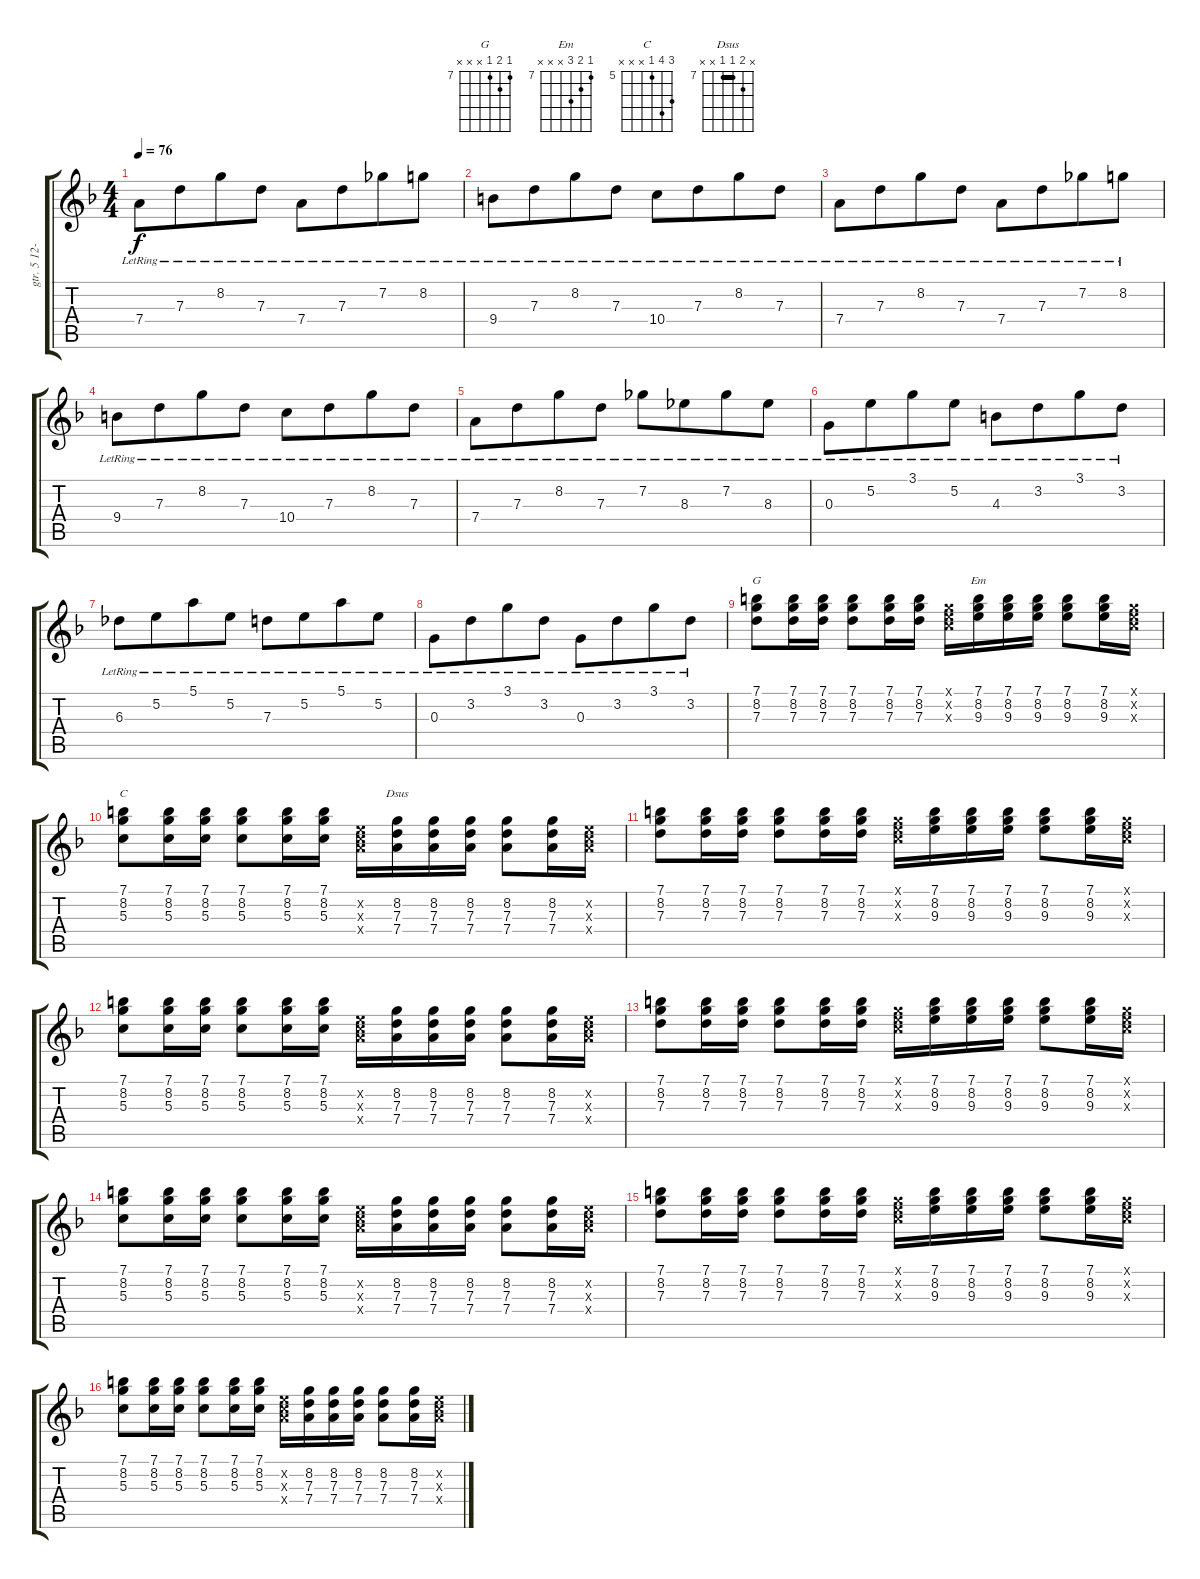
\track ("gtr. 5 12-String" "gtr. 5 12-") {instrument overdrivenguitar}
\staff {score tabs}
\tuning (E4 B3 G3 D3 A2 E2) {hide}
\chord ("G" 7 8 7 x x x) {firstfret 7}
\chord ("Em" 7 8 9 x x x) {firstfret 7}
\chord ("C" 7 8 5 x x x) {firstfret 5}
\chord ("Dsus" x 8 7 7 x x) {firstfret 7 barre 7}
\ts (4 4)
\tempo 76
\clef g2
\ks f
7.4{lr}.8{dy f} 7.3{lr}.8{beam merge} 8.2{lr}.8 7.3{lr}.8 7.4{lr}.8 7.3{lr}.8{beam merge} 7.2{lr}.8 8.2{lr}.8 |
9.4{lr}.8 7.3{lr}.8{beam merge} 8.2{lr}.8 7.3{lr}.8 10.4{lr}.8 7.3{lr}.8{beam merge} 8.2{lr}.8 7.3{lr}.8 |
7.4{lr}.8 7.3{lr}.8{beam merge} 8.2{lr}.8 7.3{lr}.8 7.4{lr}.8 7.3{lr}.8{beam merge} 7.2{lr}.8 8.2{lr}.8 |
9.4{lr}.8 7.3{lr}.8{beam merge} 8.2{lr}.8 7.3{lr}.8 10.4{lr}.8 7.3{lr}.8{beam merge} 8.2{lr}.8 7.3{lr}.8 |
7.4{lr}.8 7.3{lr}.8{beam merge} 8.2{lr}.8 7.3{lr}.8 7.2{lr}.8 8.3{lr}.8{beam merge} 7.2{lr}.8 8.3{lr}.8 |
0.3{lr}.8 5.2{lr}.8{beam merge} 3.1{lr}.8 5.2{lr}.8 4.3{lr}.8 3.2{lr}.8{beam merge} 3.1{lr}.8 3.2{lr}.8 |
6.3{lr}.8 5.2{lr}.8{beam merge} 5.1{lr}.8 5.2{lr}.8 7.3{lr}.8 5.2{lr}.8{beam merge} 5.1{lr}.8 5.2{lr}.8 |
0.3{lr}.8 3.2{lr}.8{beam merge} 3.1{lr}.8 3.2{lr}.8 0.3{lr}.8 3.2{lr}.8{beam merge} 3.1{lr}.8 3.2{lr}.8 |
(7.1 8.2 7.3).8{ch "G"} (7.1 8.2 7.3).16 (7.1 8.2 7.3).16 (7.1 8.2 7.3).8 (7.1 8.2 7.3).16 (7.1 8.2 7.3).16 (3.1{x} 5.2{x} 5.3{x}).16 (7.1 8.2 9.3).16{ch "Em"} (7.1 8.2 9.3).16 (7.1 8.2 9.3).16 (7.1 8.2 9.3).8 (7.1 8.2 9.3).16 (3.1{x} 5.2{x} 5.3{x}).16 |
(7.1 8.2 5.3).8{ch "C"} (7.1 8.2 5.3).16 (7.1 8.2 5.3).16 (7.1 8.2 5.3).8 (7.1 8.2 5.3).16 (7.1 8.2 5.3).16 (5.2{x} 5.3{x} 7.4{x}).16 (8.2 7.3 7.4).16{ch "Dsus"} (8.2 7.3 7.4).16 (8.2 7.3 7.4).16 (8.2 7.3 7.4).8 (8.2 7.3 7.4).16 (5.2{x} 5.3{x} 7.4{x}).16 |
(7.1 8.2 7.3).8 (7.1 8.2 7.3).16 (7.1 8.2 7.3).16 (7.1 8.2 7.3).8 (7.1 8.2 7.3).16 (7.1 8.2 7.3).16 (3.1{x} 5.2{x} 5.3{x}).16 (7.1 8.2 9.3).16 (7.1 8.2 9.3).16 (7.1 8.2 9.3).16 (7.1 8.2 9.3).8 (7.1 8.2 9.3).16 (3.1{x} 5.2{x} 5.3{x}).16 |
(7.1 8.2 5.3).8 (7.1 8.2 5.3).16 (7.1 8.2 5.3).16 (7.1 8.2 5.3).8 (7.1 8.2 5.3).16 (7.1 8.2 5.3).16 (5.2{x} 5.3{x} 7.4{x}).16 (8.2 7.3 7.4).16 (8.2 7.3 7.4).16 (8.2 7.3 7.4).16 (8.2 7.3 7.4).8 (8.2 7.3 7.4).16 (5.2{x} 5.3{x} 7.4{x}).16 |
(7.1 8.2 7.3).8 (7.1 8.2 7.3).16 (7.1 8.2 7.3).16 (7.1 8.2 7.3).8 (7.1 8.2 7.3).16 (7.1 8.2 7.3).16 (3.1{x} 5.2{x} 5.3{x}).16 (7.1 8.2 9.3).16 (7.1 8.2 9.3).16 (7.1 8.2 9.3).16 (7.1 8.2 9.3).8 (7.1 8.2 9.3).16 (3.1{x} 5.2{x} 5.3{x}).16 |
(7.1 8.2 5.3).8 (7.1 8.2 5.3).16 (7.1 8.2 5.3).16 (7.1 8.2 5.3).8 (7.1 8.2 5.3).16 (7.1 8.2 5.3).16 (5.2{x} 5.3{x} 7.4{x}).16 (8.2 7.3 7.4).16 (8.2 7.3 7.4).16 (8.2 7.3 7.4).16 (8.2 7.3 7.4).8 (8.2 7.3 7.4).16 (5.2{x} 5.3{x} 7.4{x}).16 |
(7.1 8.2 7.3).8 (7.1 8.2 7.3).16 (7.1 8.2 7.3).16 (7.1 8.2 7.3).8 (7.1 8.2 7.3).16 (7.1 8.2 7.3).16 (3.1{x} 5.2{x} 5.3{x}).16 (7.1 8.2 9.3).16 (7.1 8.2 9.3).16 (7.1 8.2 9.3).16 (7.1 8.2 9.3).8 (7.1 8.2 9.3).16 (3.1{x} 5.2{x} 5.3{x}).16 |
(7.1 8.2 5.3).8 (7.1 8.2 5.3).16 (7.1 8.2 5.3).16 (7.1 8.2 5.3).8 (7.1 8.2 5.3).16 (7.1 8.2 5.3).16 (5.2{x} 5.3{x} 7.4{x}).16 (8.2 7.3 7.4).16 (8.2 7.3 7.4).16 (8.2 7.3 7.4).16 (8.2 7.3 7.4).8 (8.2 7.3 7.4).16 (5.2{x} 5.3{x} 7.4{x}).16
